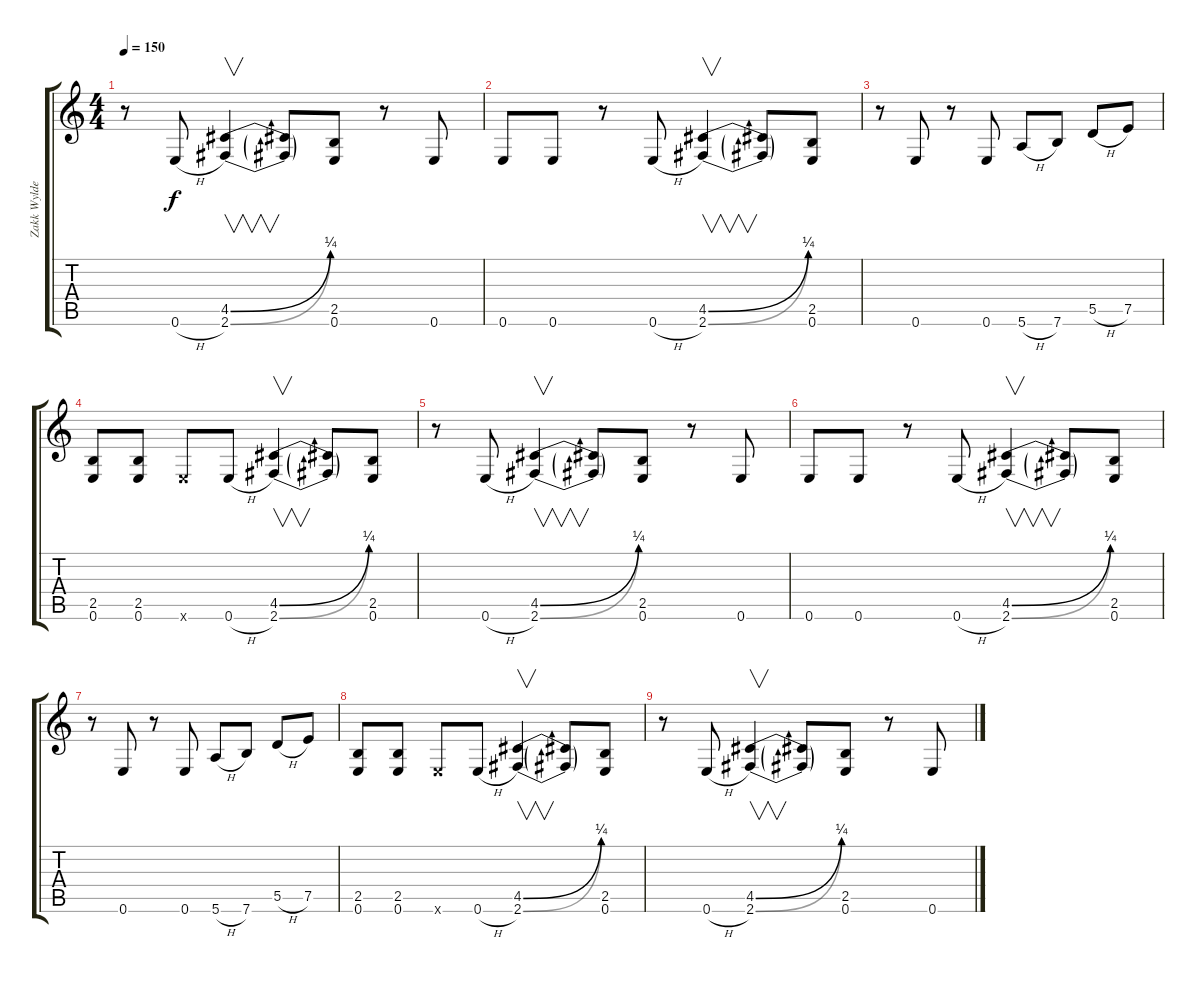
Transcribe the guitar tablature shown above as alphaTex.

\track ("Zakk Wylde " "Zakk Wylde") {instrument distortionguitar}
\staff {score tabs}
\tuning (E4 B3 G3 D3 A2 E2) {hide}
\ts (4 4)
\tempo 150
\clef g2
\ks c
r.8{dy f} 0.6{h}.8 (4.5{be (bend 0 0 60 1)} 2.6{be (bend 0 0 60 1)}).4{v} (4.5{t} 2.6{t}).8 (2.5 0.6).8 r.8 0.6.8 |
0.6.8 0.6.8 r.8 0.6{h}.8 (4.5{be (bend 0 0 60 1)} 2.6{be (bend 0 0 60 1)}).4{v} (4.5{t} 2.6{t}).8 (2.5 0.6).8 |
r.8 0.6.8 r.8 0.6.8 5.6{h}.8 7.6.8 5.5{h}.8 7.5.8 |
(2.5 0.6).8 (2.5 0.6).8 0.6{x}.8 0.6{h}.8 (4.5{be (bend 0 0 60 1)} 2.6{be (bend 0 0 60 1)}).4{v} (4.5{t} 2.6{t}).8 (2.5 0.6).8 |
r.8 0.6{h}.8 (4.5{be (bend 0 0 60 1)} 2.6{be (bend 0 0 60 1)}).4{v} (4.5{t} 2.6{t}).8 (2.5 0.6).8 r.8 0.6.8 |
0.6.8 0.6.8 r.8 0.6{h}.8 (4.5{be (bend 0 0 60 1)} 2.6{be (bend 0 0 60 1)}).4{v} (4.5{t} 2.6{t}).8 (2.5 0.6).8 |
r.8 0.6.8 r.8 0.6.8 5.6{h}.8 7.6.8 5.5{h}.8 7.5.8 |
(2.5 0.6).8 (2.5 0.6).8 0.6{x}.8 0.6{h}.8 (4.5{be (bend 0 0 60 1)} 2.6{be (bend 0 0 60 1)}).4{v} (4.5{t} 2.6{t}).8 (2.5 0.6).8 |
r.8 0.6{h}.8 (4.5{be (bend 0 0 60 1)} 2.6{be (bend 0 0 60 1)}).4{v} (4.5{t} 2.6{t}).8 (2.5 0.6).8 r.8 0.6.8
